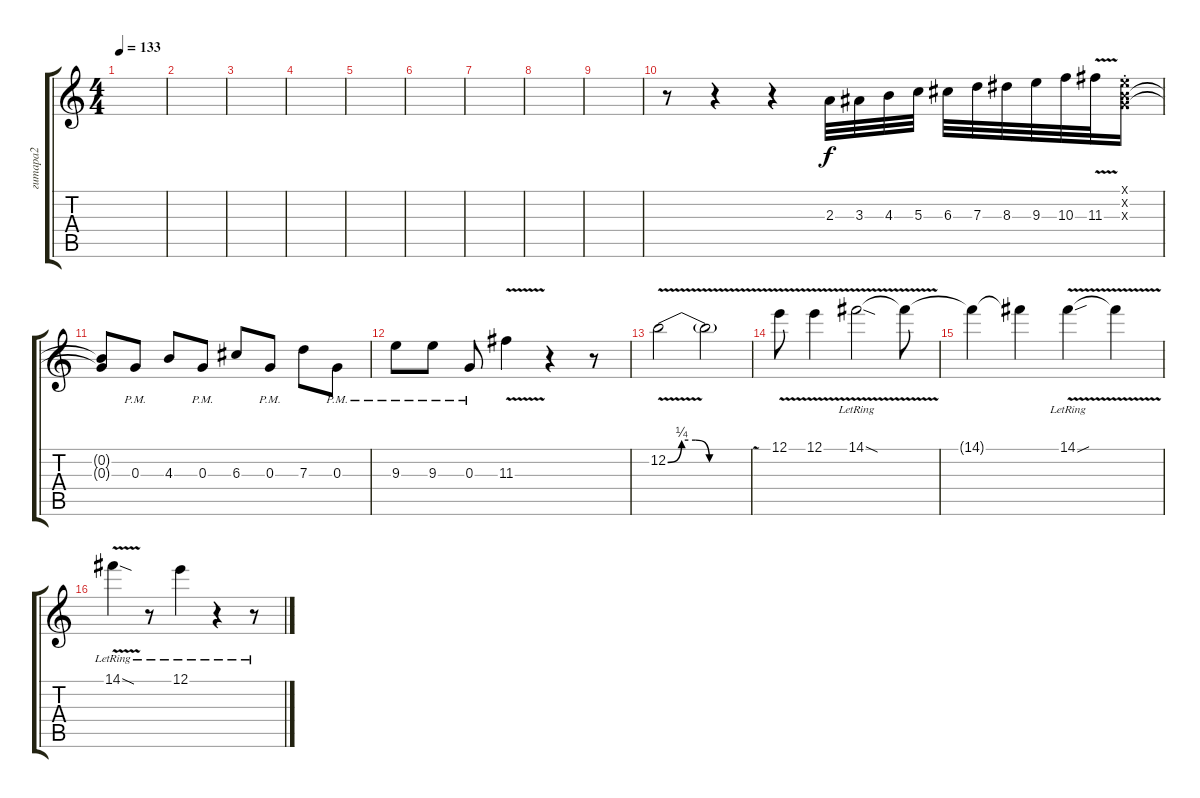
\track ("гитара2" "гитара2") {instrument distortionguitar}
\staff {score tabs}
\tuning (E4 B3 G3 D3 A2 E2) {hide}
\ts (4 4)
\tempo 133
\clef g2
\ks c
|
|
|
|
|
|
|
|
|
r.8 r.4 r.4 2.3.32 3.3.32 4.3.32 5.3.32 6.3.32 7.3.32 8.3.32 9.3.32 10.3.32 11.3{v}.32 (0.1{x} 0.2{st x} 0.3{x}).16 |
(0.2{t} 0.3{t}).8 0.3{pm}.8 4.3.8 0.3{pm}.8 6.3.8 0.3{pm}.8 7.3.8 0.3{pm}.8 |
9.3{pm}.8 9.3{pm}.8 0.3{pm}.8 11.3{v}.4 r.4 r.8 |
12.2{be (custom 0 0 10 1 20 1 30 0 60 0) v}.2 12.2{v t}.2 |
12.1{v}.8 12.1{v}.4 14.1{v sod lr}.2 14.1{t}.8 |
14.1{t}.4 14.1{t}.4 14.1{v sou lr}.4 14.1{t}.4 |
14.1{v sod lr}.4 r.8 12.1{lr}.4 r.4 r.8
